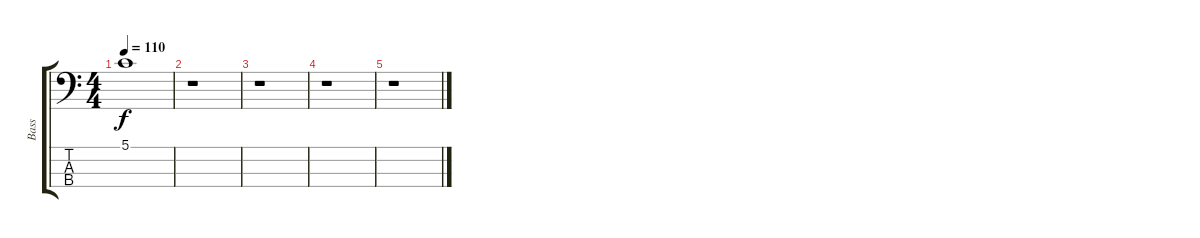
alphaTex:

\track ("Bass" "Bass") {instrument electricbassfinger}
\staff {score tabs}
\tuning (G2 D2 A1 E1) {hide}
\ts (4 4)
\tempo 110
\clef f4
\ks c
5.1.1{dy f} |
r.1 |
r.1 |
r.1 |
r.1
